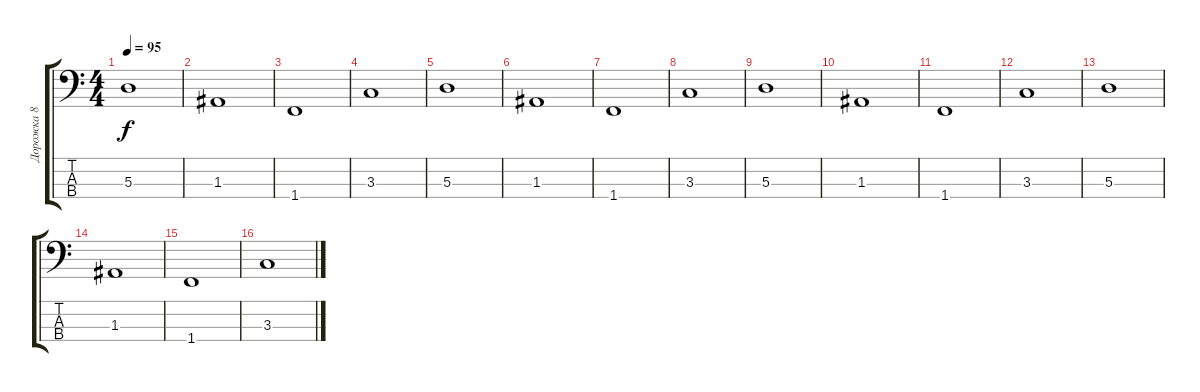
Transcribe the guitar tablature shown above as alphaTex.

\track ("Дорожка 8" "Дорожка 8") {instrument electricbassfinger}
\staff {score tabs}
\tuning (G2 D2 A1 E1) {hide}
\ts (4 4)
\tempo 95
\clef f4
\ks c
5.3.1{dy f} |
1.3.1 |
1.4.1 |
3.3.1 |
5.3.1 |
1.3.1 |
1.4.1 |
3.3.1 |
5.3.1 |
1.3.1 |
1.4.1 |
3.3.1 |
5.3.1 |
1.3.1 |
1.4.1 |
3.3.1
